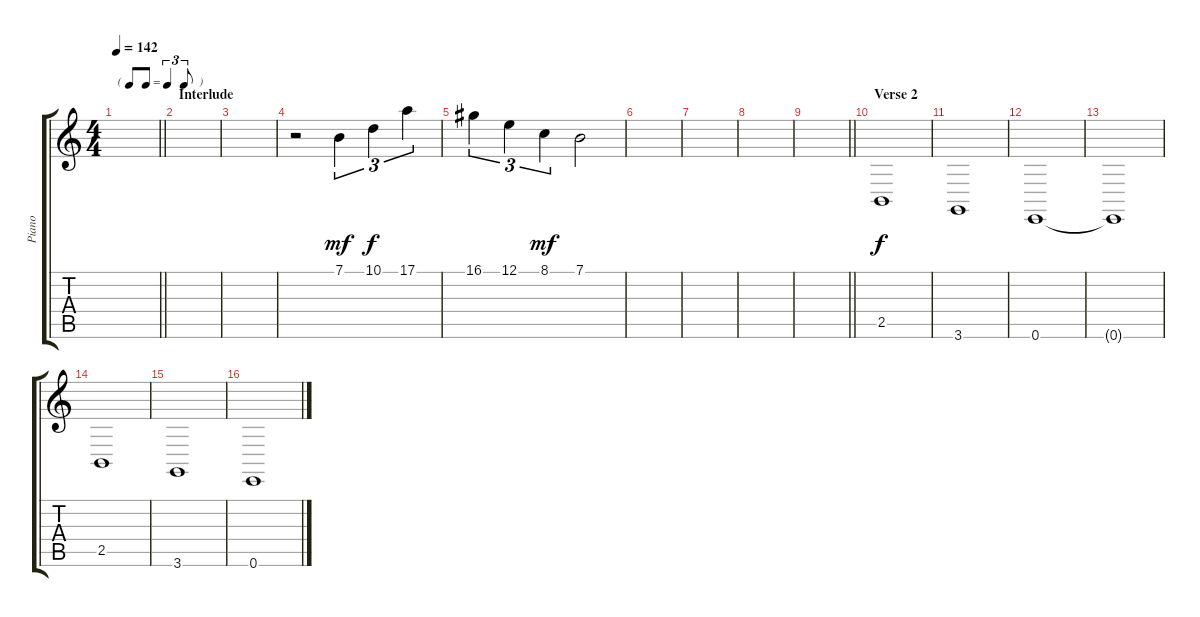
\track ("Piano" "Piano") {instrument brightacousticpiano}
\staff {score tabs}
\tuning (E4 B3 G3 D3 A2 E2) {hide}
\ts (4 4)
\tf triplet8th
\tempo 142
\clef g2
\barLineRight lightlight
\ks c
|
\section ("" "Interlude")
|
|
r.2 7.1.4{tu (3 2) dy mf} 10.1.4{tu (3 2) dy f} 17.1.4{tu (3 2)} |
16.1.4{tu (3 2)} 12.1.4{tu (3 2)} 8.1.4{tu (3 2) dy mf} 7.1.2 |
|
|
|
\barLineRight lightlight
|
\section ("" "Verse 2")
2.5.1{dy f} |
3.6.1 |
0.6.1 |
0.6{t}.1 |
2.5.1 |
3.6.1 |
0.6.1
